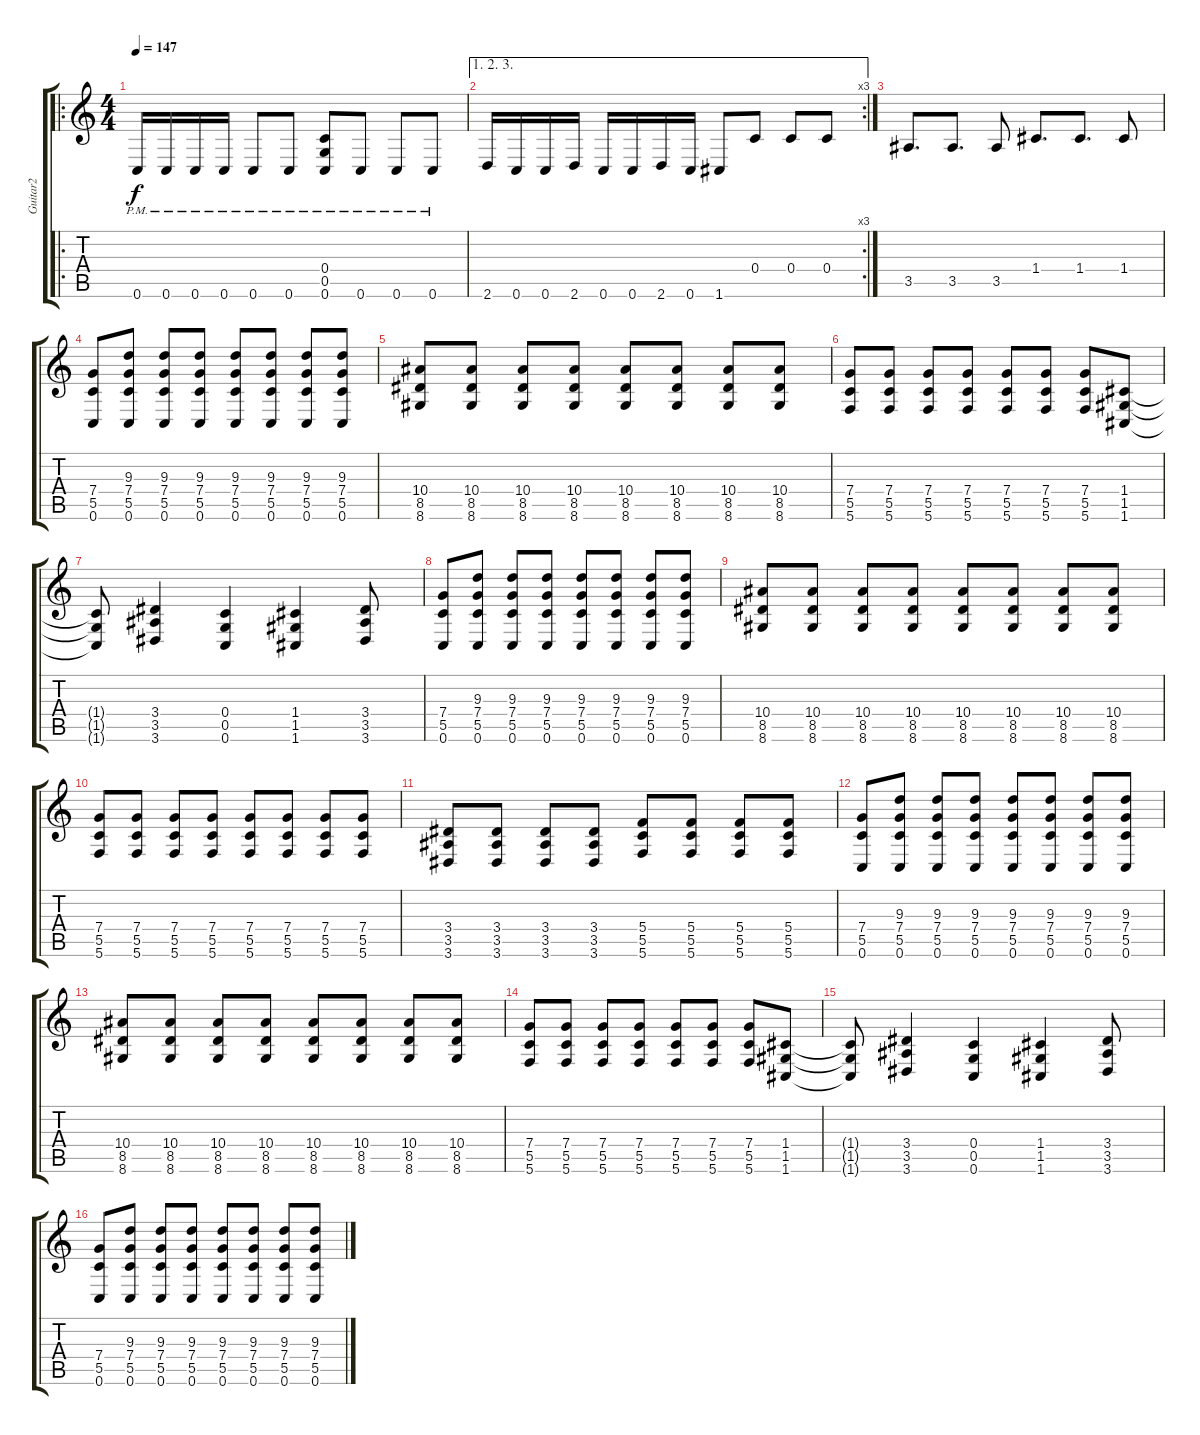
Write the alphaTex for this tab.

\track ("Guitar2" "Guitar2") {instrument distortionguitar}
\staff {score tabs}
\tuning (D4 A3 F3 C3 G2 C2) {hide}
\ro
\ts (4 4)
\tempo 147
\clef g2
\ks c
0.6{pm}.16{dy f instrument distortionguitar} 0.6{pm}.16 0.6{pm}.16 0.6{pm}.16 0.6{pm}.8 0.6{pm}.8 (0.4 0.5 0.6{pm}).8 0.6{pm}.8 0.6{pm}.8 0.6{pm}.8 |
\ae (1 2 3)
\rc 3
2.6.16 0.6.16 0.6.16 2.6.16 0.6.16 0.6.16 2.6.16 0.6.16 1.6.8 0.4.8 0.4.8 0.4.8 |
3.5.8{d} 3.5.8{d} 3.5.8 1.4.8{d} 1.4.8{d} 1.4.8 |
(7.4 5.5 0.6).8 (9.3 7.4 5.5 0.6).8 (9.3 7.4 5.5 0.6).8 (9.3 7.4 5.5 0.6).8 (9.3 7.4 5.5 0.6).8 (9.3 7.4 5.5 0.6).8 (9.3 7.4 5.5 0.6).8 (9.3 7.4 5.5 0.6).8 |
(10.4 8.5 8.6).8 (10.4 8.5 8.6).8 (10.4 8.5 8.6).8 (10.4 8.5 8.6).8 (10.4 8.5 8.6).8 (10.4 8.5 8.6).8 (10.4 8.5 8.6).8 (10.4 8.5 8.6).8 |
(7.4 5.5 5.6).8 (7.4 5.5 5.6).8 (7.4 5.5 5.6).8 (7.4 5.5 5.6).8 (7.4 5.5 5.6).8 (7.4 5.5 5.6).8 (7.4 5.5 5.6).8 (1.4 1.5 1.6).8 |
(1.4{t} 1.5{t} 1.6{t}).8 (3.4 3.5 3.6).4 (0.4 0.5 0.6).4 (1.4 1.5 1.6).4 (3.4 3.5 3.6).8 |
(7.4 5.5 0.6).8 (9.3 7.4 5.5 0.6).8 (9.3 7.4 5.5 0.6).8 (9.3 7.4 5.5 0.6).8 (9.3 7.4 5.5 0.6).8 (9.3 7.4 5.5 0.6).8 (9.3 7.4 5.5 0.6).8 (9.3 7.4 5.5 0.6).8 |
(10.4 8.5 8.6).8 (10.4 8.5 8.6).8 (10.4 8.5 8.6).8 (10.4 8.5 8.6).8 (10.4 8.5 8.6).8 (10.4 8.5 8.6).8 (10.4 8.5 8.6).8 (10.4 8.5 8.6).8 |
(7.4 5.5 5.6).8 (7.4 5.5 5.6).8 (7.4 5.5 5.6).8 (7.4 5.5 5.6).8 (7.4 5.5 5.6).8 (7.4 5.5 5.6).8 (7.4 5.5 5.6).8 (7.4 5.5 5.6).8 |
(3.4 3.5 3.6).8 (3.4 3.5 3.6).8 (3.4 3.5 3.6).8 (3.4 3.5 3.6).8 (5.4 5.5 5.6).8 (5.4 5.5 5.6).8 (5.4 5.5 5.6).8 (5.4 5.5 5.6).8 |
(7.4 5.5 0.6).8 (9.3 7.4 5.5 0.6).8 (9.3 7.4 5.5 0.6).8 (9.3 7.4 5.5 0.6).8 (9.3 7.4 5.5 0.6).8 (9.3 7.4 5.5 0.6).8 (9.3 7.4 5.5 0.6).8 (9.3 7.4 5.5 0.6).8 |
(10.4 8.5 8.6).8 (10.4 8.5 8.6).8 (10.4 8.5 8.6).8 (10.4 8.5 8.6).8 (10.4 8.5 8.6).8 (10.4 8.5 8.6).8 (10.4 8.5 8.6).8 (10.4 8.5 8.6).8 |
(7.4 5.5 5.6).8 (7.4 5.5 5.6).8 (7.4 5.5 5.6).8 (7.4 5.5 5.6).8 (7.4 5.5 5.6).8 (7.4 5.5 5.6).8 (7.4 5.5 5.6).8 (1.4 1.5 1.6).8 |
(1.4{t} 1.5{t} 1.6{t}).8 (3.4 3.5 3.6).4 (0.4 0.5 0.6).4 (1.4 1.5 1.6).4 (3.4 3.5 3.6).8 |
(7.4 5.5 0.6).8 (9.3 7.4 5.5 0.6).8 (9.3 7.4 5.5 0.6).8 (9.3 7.4 5.5 0.6).8 (9.3 7.4 5.5 0.6).8 (9.3 7.4 5.5 0.6).8 (9.3 7.4 5.5 0.6).8 (9.3 7.4 5.5 0.6).8
